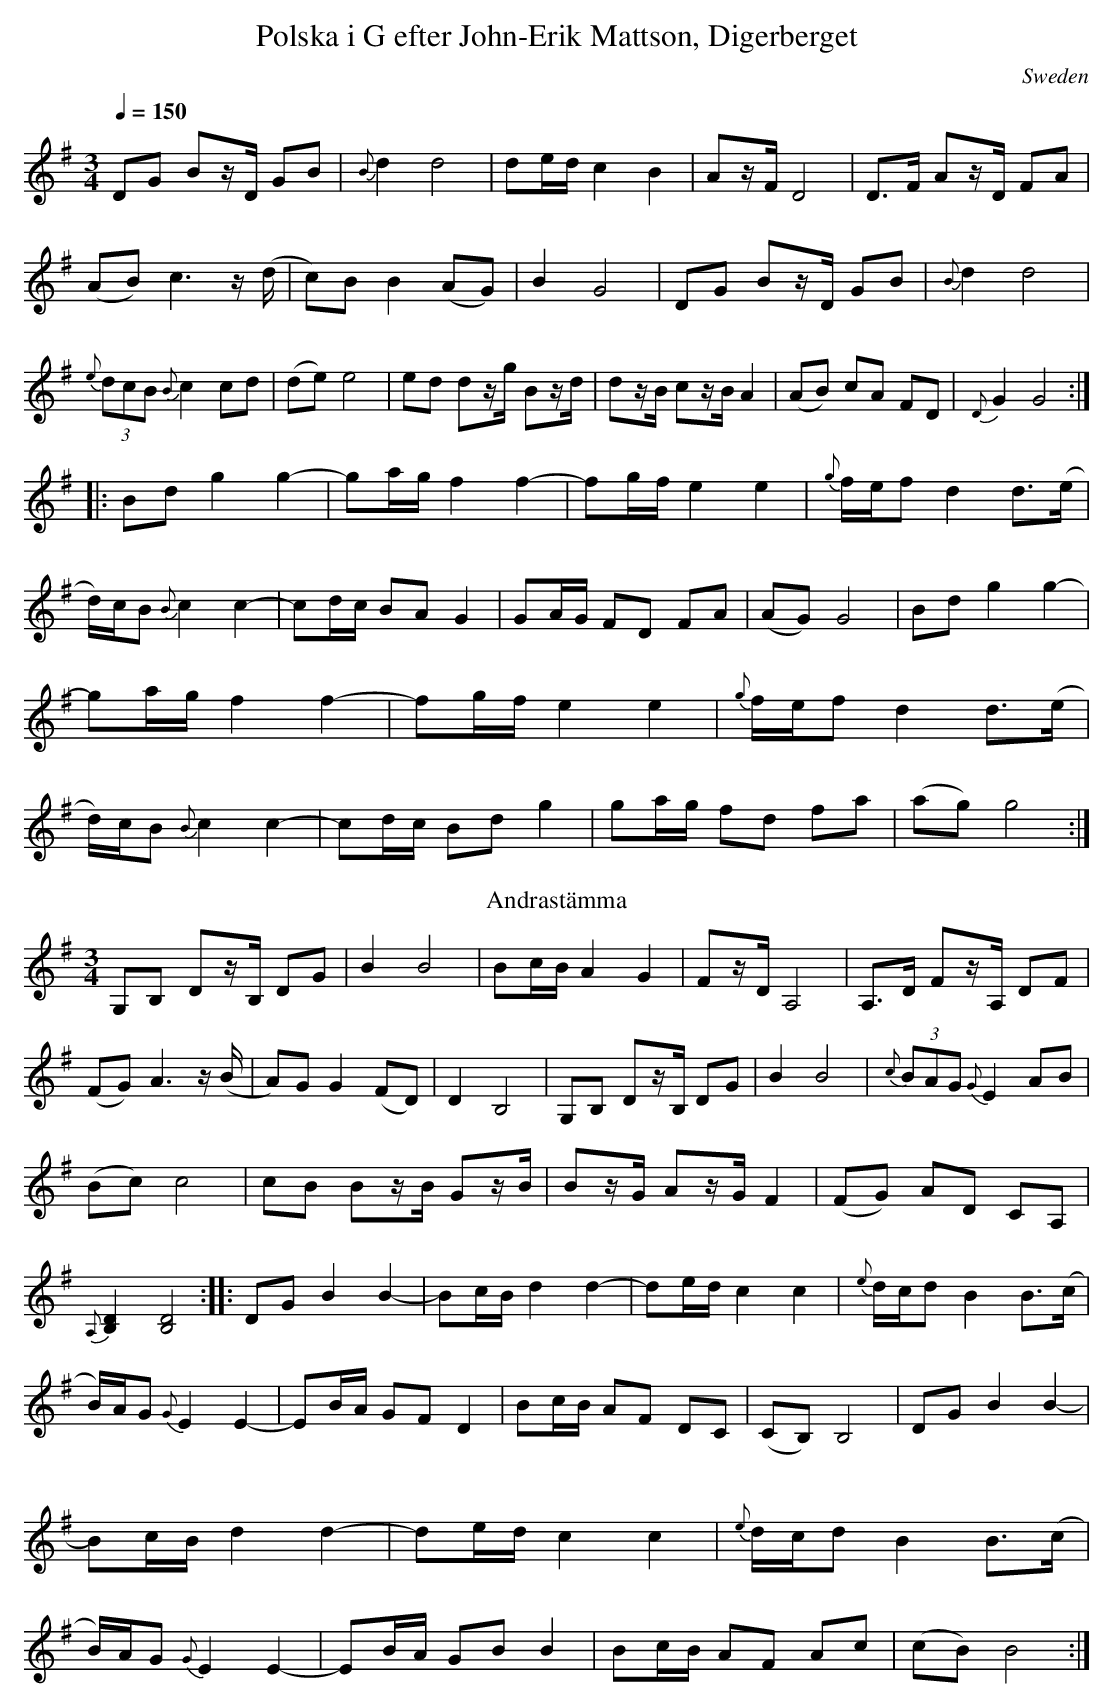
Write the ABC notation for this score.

X:1
T:Polska i G efter John-Erik Mattson, Digerberget
O:Sweden
M:3/4
L:1/8
Q:1/4=150
K:G
DG Bz/D/ GB|{B}d2 d4|de/d/ c2 B2|Az/F/ D4|\
D>F Az/D/ FA|(AB) c3 z/(d/|c)B B2 (AG)|B2 G4|\
DG Bz/D/ GB|{B}d2 d4|{e}(3dcB {B}c2 cd|(de) e4|\
ed dz/g/ Bz/d/|dz/B/ cz/B/ A2|(AB) cA FD|{D}G2 G4:|
|:Bd g2 g2-|ga/g/ f2 f2-|fg/f/ e2 e2|{g}f/e/f d2 d>(e|\
d/)c/B {B}c2 c2-|cd/c/ BA G2|GA/G/ FD FA|(AG) G4|\
Bd g2 g2-|ga/g/ f2 f2-|fg/f/ e2 e2|{g}f/e/f d2 d>(e|\
d/)c/B {B}c2 c2-|cd/c/ Bd g2|ga/g/ fd fa|(ag) g4:|\
T:Andrastämma
G,B, Dz/B,/ DG|B2 B4|Bc/B/ A2 G2|Fz/D/ A,4|\
A,>D Fz/A,/ DF|(FG) A3 z/(B/|A)G G2 (FD)|D2 B,4|\
G,B, Dz/B,/ DG|B2 B4|{c}(3BAG {G}E2 AB|(Bc) c4|\
cB Bz/B/ Gz/B/|Bz/G/ Az/G/ F2|(FG) AD CA,|{A,}[B,2D2][B,4D4]::\
DG B2 B2-|Bc/B/ d2 d2-|de/d/ c2 c2| {e}d/c/d B2 B>(c|\
B/)A/G {G}E2 E2-|EB/A/ GF D2|Bc/B/ AF DC|(CB,) B,4|\
DG B2 B2-|Bc/B/ d2 d2-|de/d/ c2 c2| {e}d/c/d B2 B>(c|\
B/)A/G {G}E2 E2-|EB/A/ GB B2|Bc/B/ AF Ac|(cB) B4:|
